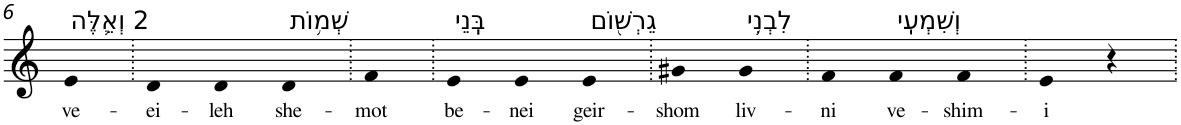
**kern	**text
*part1	*part1
*staff1	*staff1
*I"Piano	*
*I'Pno	*
!!LO:PB:g=z
*clefG2	*
*k[]	*
=6	=6
!LO:TX:a:t=2 וְאֵ֛לֶּה	!
!	!LO:LY:b
4e	ve-
=7.	=7.
!	!LO:LY:b
4d	-ei-
!	!LO:LY:b
4d	-leh
!LO:TX:a:t=שְׁמ֥וֹת	!
!	!LO:LY:b
4d	she-
=8.	=8.
!	!LO:LY:b
4f	-mot
=9.	=9.
!LO:TX:a:t=בְּֽנֵי	!
!	!LO:LY:b
4e	be-
!	!LO:LY:b
4e	-nei
!LO:TX:a:t=גֵרְשׁ֖וֹם	!
!	!LO:LY:b
4e	geir-
=10.	=10.
!	!LO:LY:b
4g#X	-shom
!LO:TX:a:t=לִבְנִ֥י	!
!	!LO:LY:b
4g#	liv-
=11.	=11.
!	!LO:LY:b
4f	-ni
!LO:TX:a:t=וְשִׁמְעִֽי	!
!	!LO:LY:b
4f	ve-
!	!LO:LY:b
4f	-shim-
=12.	=12.
!	!LO:LY:b
4e	-i
4r	.
=.	=.
*-	*-
